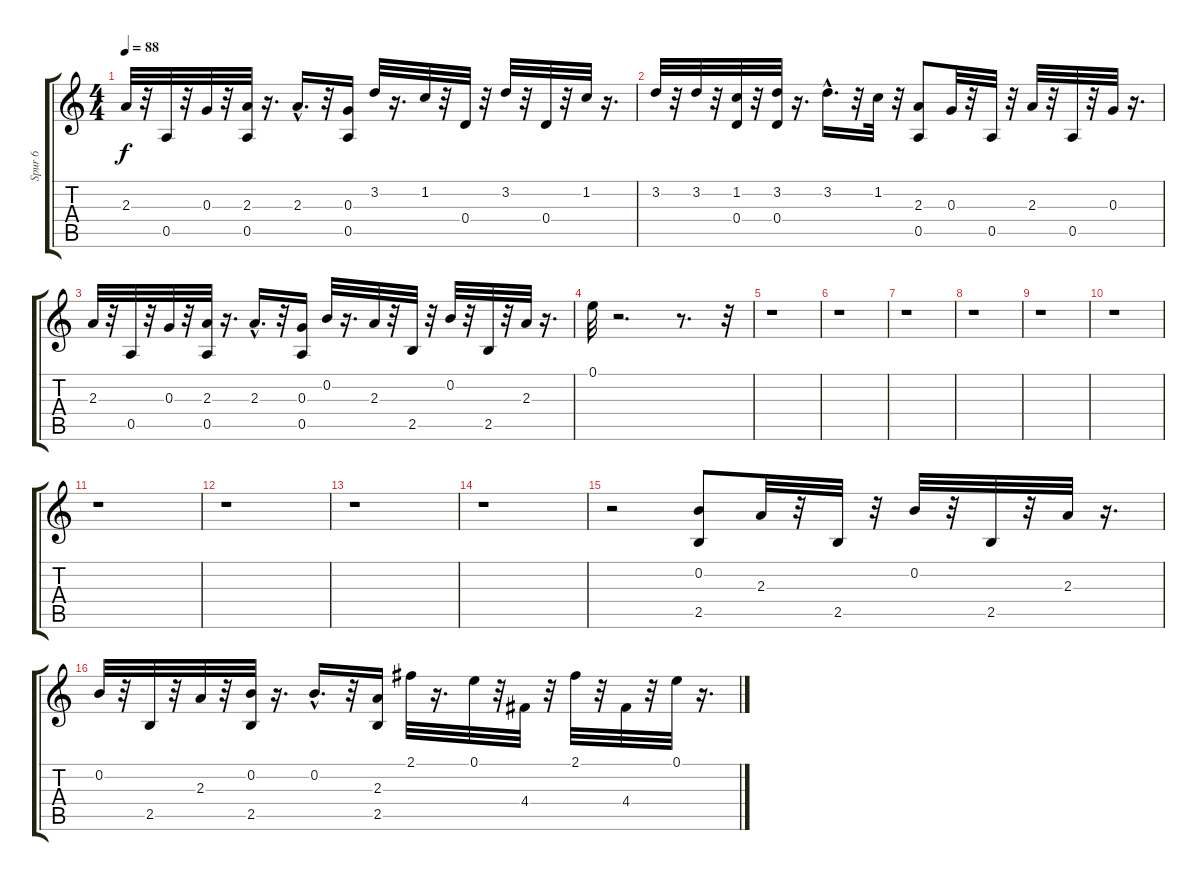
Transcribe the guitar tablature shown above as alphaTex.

\track ("Spur 6" "Spur 6") {instrument electricguitarmuted}
\staff {score tabs}
\tuning (E4 B3 G3 D3 A2 E2) {hide}
\ts (4 4)
\tempo 88
\clef g2
\ks c
2.3.32{dy f} r.32 0.5.32 r.32 0.3.32 r.32 (2.3 0.5).32 r.16{d} 2.3{hac}.16{d} r.32 (0.3 0.5).16 3.2.32 r.16{d} 1.2.32 r.32 0.4.32 r.32 3.2.32 r.32 0.4.32 r.32 1.2.32 r.16{d} |
3.2.32 r.32 3.2.32 r.32 (1.2 0.4).32 r.32 (3.2 0.4).32 r.16{d} 3.2{hac}.16{d} r.32 1.2.32 r.32 (2.3 0.5).8 0.3.32 r.32 0.5.32 r.32 2.3.32 r.32 0.5.32 r.32 0.3.32 r.16{d} |
2.3.32 r.32 0.5.32 r.32 0.3.32 r.32 (2.3 0.5).32 r.16{d} 2.3{hac}.16{d} r.32 (0.3 0.5).16 0.2.32 r.16{d} 2.3.32 r.32 2.5.32 r.32 0.2.32 r.32 2.5.32 r.32 2.3.32 r.16{d} |
0.1.32 r.2{d} r.8{d} r.32 |
r.1 |
r.1 |
r.1 |
r.1 |
r.1 |
r.1 |
r.1 |
r.1 |
r.1 |
r.1 |
r.2 (0.2 2.5).8 2.3.32 r.32 2.5.32 r.32 0.2.32 r.32 2.5.32 r.32 2.3.32 r.16{d} |
0.2.32 r.32 2.5.32 r.32 2.3.32 r.32 (0.2 2.5).32 r.16{d} 0.2{hac}.16{d} r.32 (2.3 2.5).16 2.1.32 r.16{d} 0.1.32 r.32 4.4.32 r.32 2.1.32 r.32 4.4.32 r.32 0.1.32 r.16{d}
